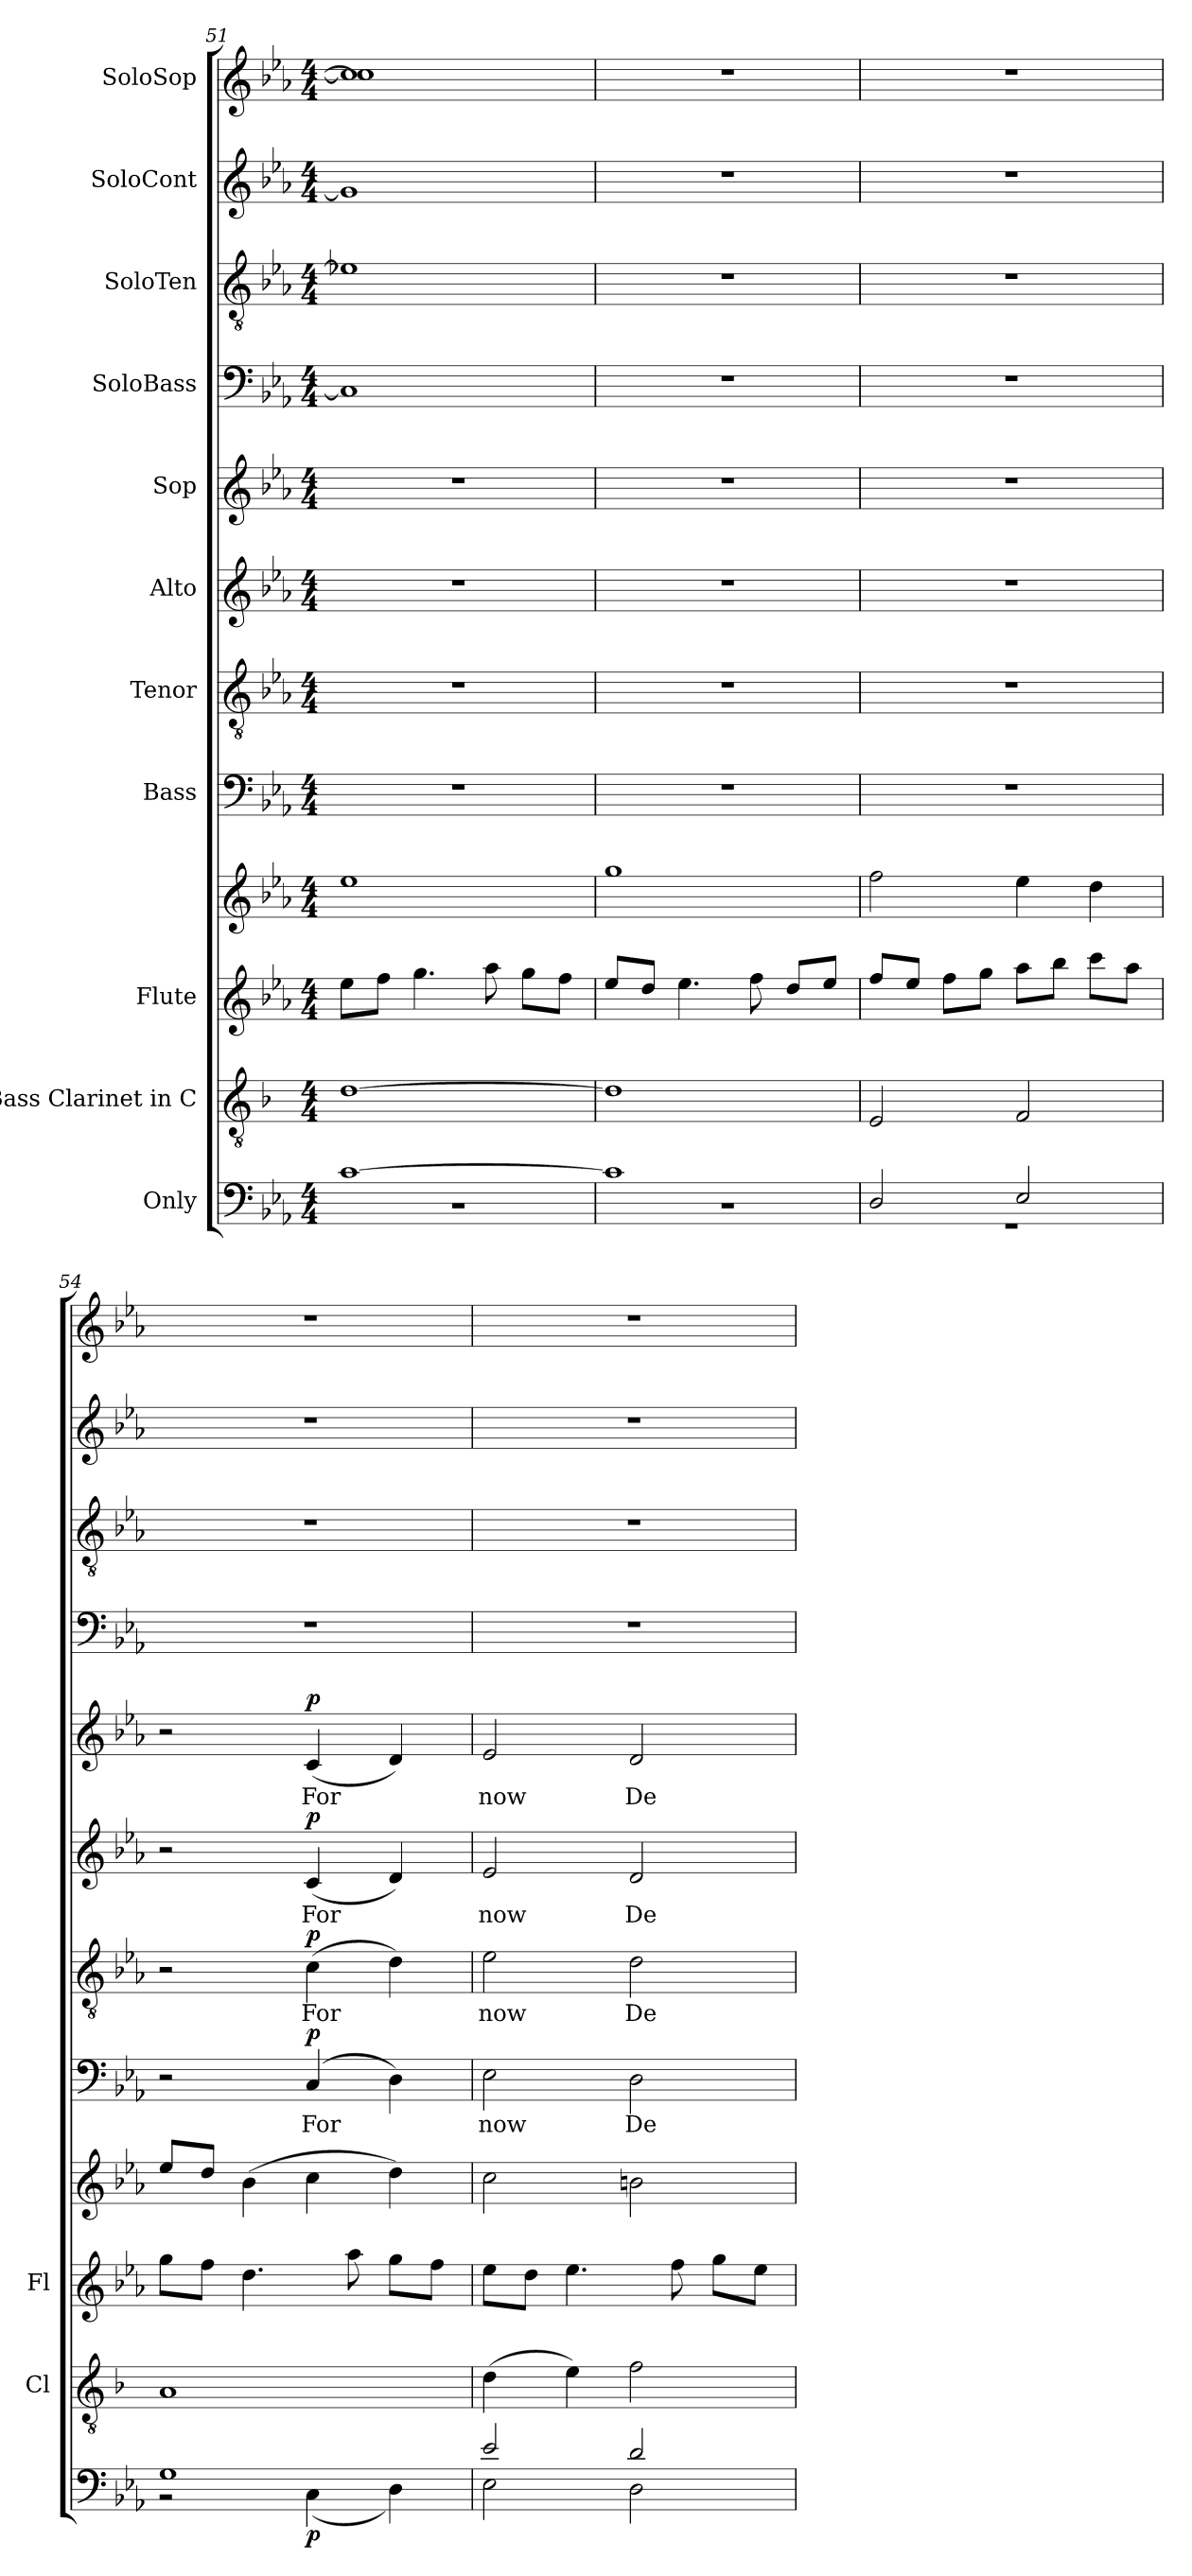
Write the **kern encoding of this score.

**kern	**dynam	**kern	**kern	**kern	**kern	**text	**dynam	**kern	**text	**dynam	**kern	**text	**dynam	**kern	**text	**dynam	**kern	**kern	**kern	**kern
*part11	*part11	*part10	*part9	*part9	*part8	*part8	*part8	*part7	*part7	*part7	*part6	*part6	*part6	*part5	*part5	*part5	*part4	*part3	*part2	*part1
*staff12	*staff12	*staff11	*staff10	*staff9	*staff8	*staff8	*staff8	*staff7	*staff7	*staff7	*staff6	*staff6	*staff6	*staff5	*staff5	*staff5	*staff4	*staff3	*staff2	*staff1
*I"Only	*	*I"Bass Clarinet in C	*I"Flute	*	*I"Bass	*	*	*I"Tenor	*	*	*I"Alto	*	*	*I"Sop	*	*	*I"SoloBass	*I"SoloTen	*I"SoloCont	*I"SoloSop
*	*	*I'Cl	*I'Fl	*	*	*	*	*	*	*	*	*	*	*	*	*	*	*	*	*
*clefF4	*	*clefGv2	*clefG2	*clefG2	*clefF4	*	*	*clefGv2	*	*	*clefG2	*	*	*clefG2	*	*	*clefF4	*clefGv2	*clefG2	*clefG2
*	*	*ITrd1c2	*	*	*	*	*	*	*	*	*	*	*	*	*	*	*	*	*	*
*k[b-e-a-]	*	*k[b-e-a-]	*k[b-e-a-]	*k[b-e-a-]	*k[b-e-a-]	*	*	*k[b-e-a-]	*	*	*k[b-e-a-]	*	*	*k[b-e-a-]	*	*	*k[b-e-a-]	*k[b-e-a-]	*k[b-e-a-]	*k[b-e-a-]
*E-:	*	*E-:	*E-:	*E-:	*E-:	*	*	*E-:	*	*	*E-:	*	*	*E-:	*	*	*E-:	*E-:	*E-:	*E-:
*M4/4	*	*M4/4	*M4/4	*M4/4	*M4/4	*	*	*M4/4	*	*	*M4/4	*	*	*M4/4	*	*	*M4/4	*M4/4	*M4/4	*M4/4
=51	=51	=51	=51	=51	=51	=51	=51	=51	=51	=51	=51	=51	=51	=51	=51	=51	=51	=51	=51	=51
*^	*	*	*	*	*	*	*	*	*	*	*	*	*	*	*	*	*	*	*	*^
[<1c	1r	.	[>1c	8ee-\L	1ee-	1r	.	.	1r	.	.	1r	.	.	1r	.	.	1C]	1e-X]	1g]	1cc]	1cc]
.	.	.	.	8ff\J	.	.	.	.	.	.	.	.	.	.	.	.	.	.	.	.	.	.
.	.	.	.	4.gg\	.	.	.	.	.	.	.	.	.	.	.	.	.	.	.	.	.	.
.	.	.	.	8aa-\	.	.	.	.	.	.	.	.	.	.	.	.	.	.	.	.	.	.
.	.	.	.	8gg\L	.	.	.	.	.	.	.	.	.	.	.	.	.	.	.	.	.	.
.	.	.	.	8ff\J	.	.	.	.	.	.	.	.	.	.	.	.	.	.	.	.	.	.
*	*	*	*	*	*	*	*	*	*	*	*	*	*	*	*	*	*	*	*	*	*v	*v
!!LO:LB:g=z
=52	=52	=52	=52	=52	=52	=52	=52	=52	=52	=52	=52	=52	=52	=52	=52	=52	=52	=52	=52	=52	=52
1c]	1r	.	1c]	8ee-/L	1gg	1r	.	.	1r	.	.	1r	.	.	1r	.	.	1r	1r	1r	1r
.	.	.	.	8dd/J	.	.	.	.	.	.	.	.	.	.	.	.	.	.	.	.	.
.	.	.	.	4.ee-\	.	.	.	.	.	.	.	.	.	.	.	.	.	.	.	.	.
.	.	.	.	8ff\	.	.	.	.	.	.	.	.	.	.	.	.	.	.	.	.	.
.	.	.	.	8dd/L	.	.	.	.	.	.	.	.	.	.	.	.	.	.	.	.	.
.	.	.	.	8ee-/J	.	.	.	.	.	.	.	.	.	.	.	.	.	.	.	.	.
=53	=53	=53	=53	=53	=53	=53	=53	=53	=53	=53	=53	=53	=53	=53	=53	=53	=53	=53	=53	=53	=53
2D/	1r	.	2D/	8ff/L	2ff\	1r	.	.	1r	.	.	1r	.	.	1r	.	.	1r	1r	1r	1r
.	.	.	.	8ee-/J	.	.	.	.	.	.	.	.	.	.	.	.	.	.	.	.	.
.	.	.	.	8ff\L	.	.	.	.	.	.	.	.	.	.	.	.	.	.	.	.	.
.	.	.	.	8gg\J	.	.	.	.	.	.	.	.	.	.	.	.	.	.	.	.	.
2E-/	.	.	2E-/	8aa-\L	4ee-\	.	.	.	.	.	.	.	.	.	.	.	.	.	.	.	.
.	.	.	.	8bb-\J	.	.	.	.	.	.	.	.	.	.	.	.	.	.	.	.	.
.	.	.	.	8ccc\L	4dd\	.	.	.	.	.	.	.	.	.	.	.	.	.	.	.	.
.	.	.	.	8aa-\J	.	.	.	.	.	.	.	.	.	.	.	.	.	.	.	.	.
=54	=54	=54	=54	=54	=54	=54	=54	=54	=54	=54	=54	=54	=54	=54	=54	=54	=54	=54	=54	=54	=54
1G	2r	.	1G	8gg\L	8ee-/L	2r	.	.	2r	.	.	2r	.	.	2r	.	.	1r	1r	1r	1r
.	.	.	.	8ff\J	8dd/J	.	.	.	.	.	.	.	.	.	.	.	.	.	.	.	.
.	.	.	.	4.dd\	(>4b-\	.	.	.	.	.	.	.	.	.	.	.	.	.	.	.	.
!	!	!LO:DY:b	!	!	!	!	!LO:LY:b	!LO:DY:b	!	!LO:LY:b:cj	!LO:DY:b	!	!LO:LY:b:cj	!LO:DY:b	!	!LO:LY:b:cj	!LO:DY:b	!	!	!	!
.	(>4C\	p	.	.	4cc\	(<4C/	For	p	(>4c\	For	p	(<4c/	For	p	(<4c/	For	p	.	.	.	.
.	.	.	.	8aa-\	.	.	.	.	.	.	.	.	.	.	.	.	.	.	.	.	.
!	!	!	!	!	!	!	!LO:LY:b	!	!	!LO:LY:b:cj	!	!	!LO:LY:b:cj	!	!	!LO:LY:b:cj	!	!	!	!	!
.	4D\)	.	.	8gg\L	4dd\)	4D\)	.	.	4d\)	.	.	4d/)	.	.	4d/)	.	.	.	.	.	.
.	.	.	.	8ff\J	.	.	.	.	.	.	.	.	.	.	.	.	.	.	.	.	.
=55	=55	=55	=55	=55	=55	=55	=55	=55	=55	=55	=55	=55	=55	=55	=55	=55	=55	=55	=55	=55	=55
!	!	!	!	!	!	!	!LO:LY:b	!	!	!LO:LY:b:cj	!	!	!LO:LY:b:cj	!	!	!LO:LY:b:cj	!	!	!	!	!
2e-/	2E-\	.	(>4c\	8ee-\L	2cc\	2E-\	now	.	2e-\	now	.	2e-/	now	.	2e-/	now	.	1r	1r	1r	1r
.	.	.	.	8dd\J	.	.	.	.	.	.	.	.	.	.	.	.	.	.	.	.	.
.	.	.	4d\)	4.ee-\	.	.	.	.	.	.	.	.	.	.	.	.	.	.	.	.	.
!	!	!	!	!	!	!	!LO:LY:b	!	!	!LO:LY:b:cj	!	!	!LO:LY:b:cj	!	!	!LO:LY:b:cj	!	!	!	!	!
2d/	2D\	.	2e-\	.	2bn\	2D\	De-	.	2d\	De-	.	2d/	De-	.	2d/	De-	.	.	.	.	.
.	.	.	.	8ff\	.	.	.	.	.	.	.	.	.	.	.	.	.	.	.	.	.
.	.	.	.	8gg\L	.	.	.	.	.	.	.	.	.	.	.	.	.	.	.	.	.
.	.	.	.	8ee-\J	.	.	.	.	.	.	.	.	.	.	.	.	.	.	.	.	.
*v	*v	*	*	*	*	*	*	*	*	*	*	*	*	*	*	*	*	*	*	*	*
=	=	=	=	=	=	=	=	=	=	=	=	=	=	=	=	=	=	=	=	=
*-	*-	*-	*-	*-	*-	*-	*-	*-	*-	*-	*-	*-	*-	*-	*-	*-	*-	*-	*-	*-
